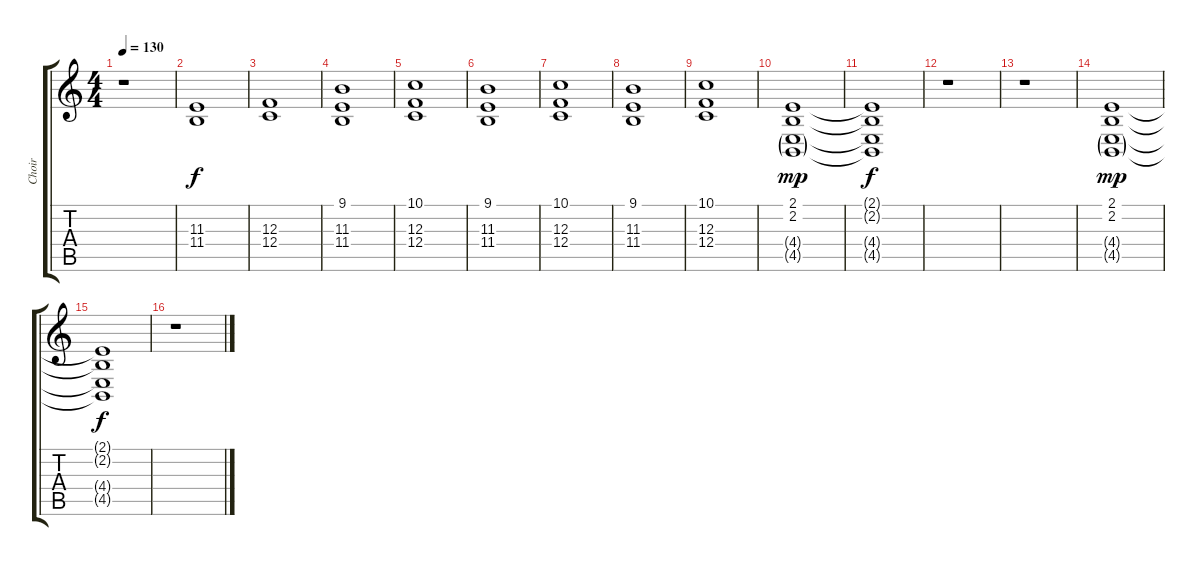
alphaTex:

\track ("Choir" "Choir") {instrument choiraahs}
\staff {score tabs}
\tuning (D4 A3 F3 C3 G2 D2) {hide}
\ts (4 4)
\tempo 130
\clef g2
\ks c
r.1{dy f} |
(11.3 11.4).1 |
(12.3 12.4).1 |
(9.1 11.3 11.4).1 |
(10.1 12.3 12.4).1 |
(9.1 11.3 11.4).1 |
(10.1 12.3 12.4).1 |
(9.1 11.3 11.4).1 |
(10.1 12.3 12.4).1 |
(2.1 2.2 4.4{g} 4.5{g}).1{dy mp} |
(2.1{t} 2.2{t} 4.4{t} 4.5{t}).1{dy f} |
r.1 |
r.1 |
(2.1 2.2 4.4{g} 4.5{g}).1{dy mp} |
(2.1{t} 2.2{t} 4.4{t} 4.5{t}).1{dy f} |
r.1
